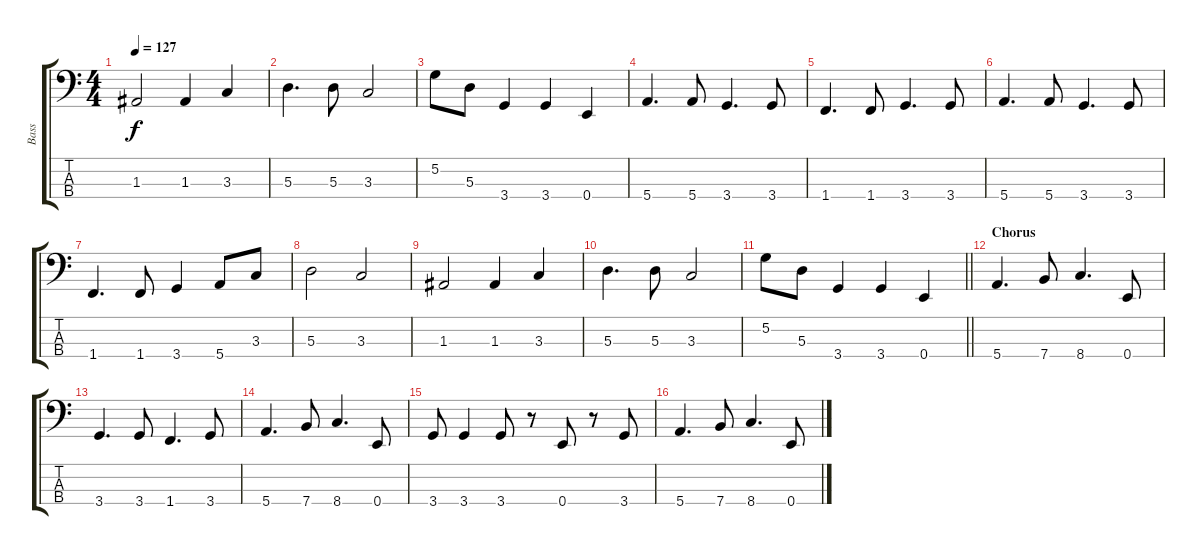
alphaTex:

\track ("Bass" "Bass") {instrument electricbasspick}
\staff {score tabs}
\tuning (G2 D2 A1 E1) {hide}
\ts (4 4)
\tempo 127
\clef f4
\ks c
1.3.2{dy f} 1.3.4 3.3.4 |
5.3.4{d} 5.3.8 3.3.2 |
5.2.8 5.3.8 3.4.4 3.4.4 0.4.4 |
5.4.4{d} 5.4.8 3.4.4{d} 3.4.8 |
1.4.4{d} 1.4.8 3.4.4{d} 3.4.8 |
5.4.4{d} 5.4.8 3.4.4{d} 3.4.8 |
1.4.4{d} 1.4.8 3.4.4 5.4.8 3.3.8 |
5.3.2 3.3.2 |
1.3.2 1.3.4 3.3.4 |
5.3.4{d} 5.3.8 3.3.2 |
\barLineRight lightlight
5.2.8 5.3.8 3.4.4 3.4.4 0.4.4 |
\section ("" "Chorus")
5.4.4{d} 7.4.8 8.4.4{d} 0.4.8 |
3.4.4{d} 3.4.8 1.4.4{d} 3.4.8 |
5.4.4{d} 7.4.8 8.4.4{d} 0.4.8 |
3.4.8 3.4.4 3.4.8 r.8 0.4.8 r.8 3.4.8 |
5.4.4{d} 7.4.8 8.4.4{d} 0.4.8
